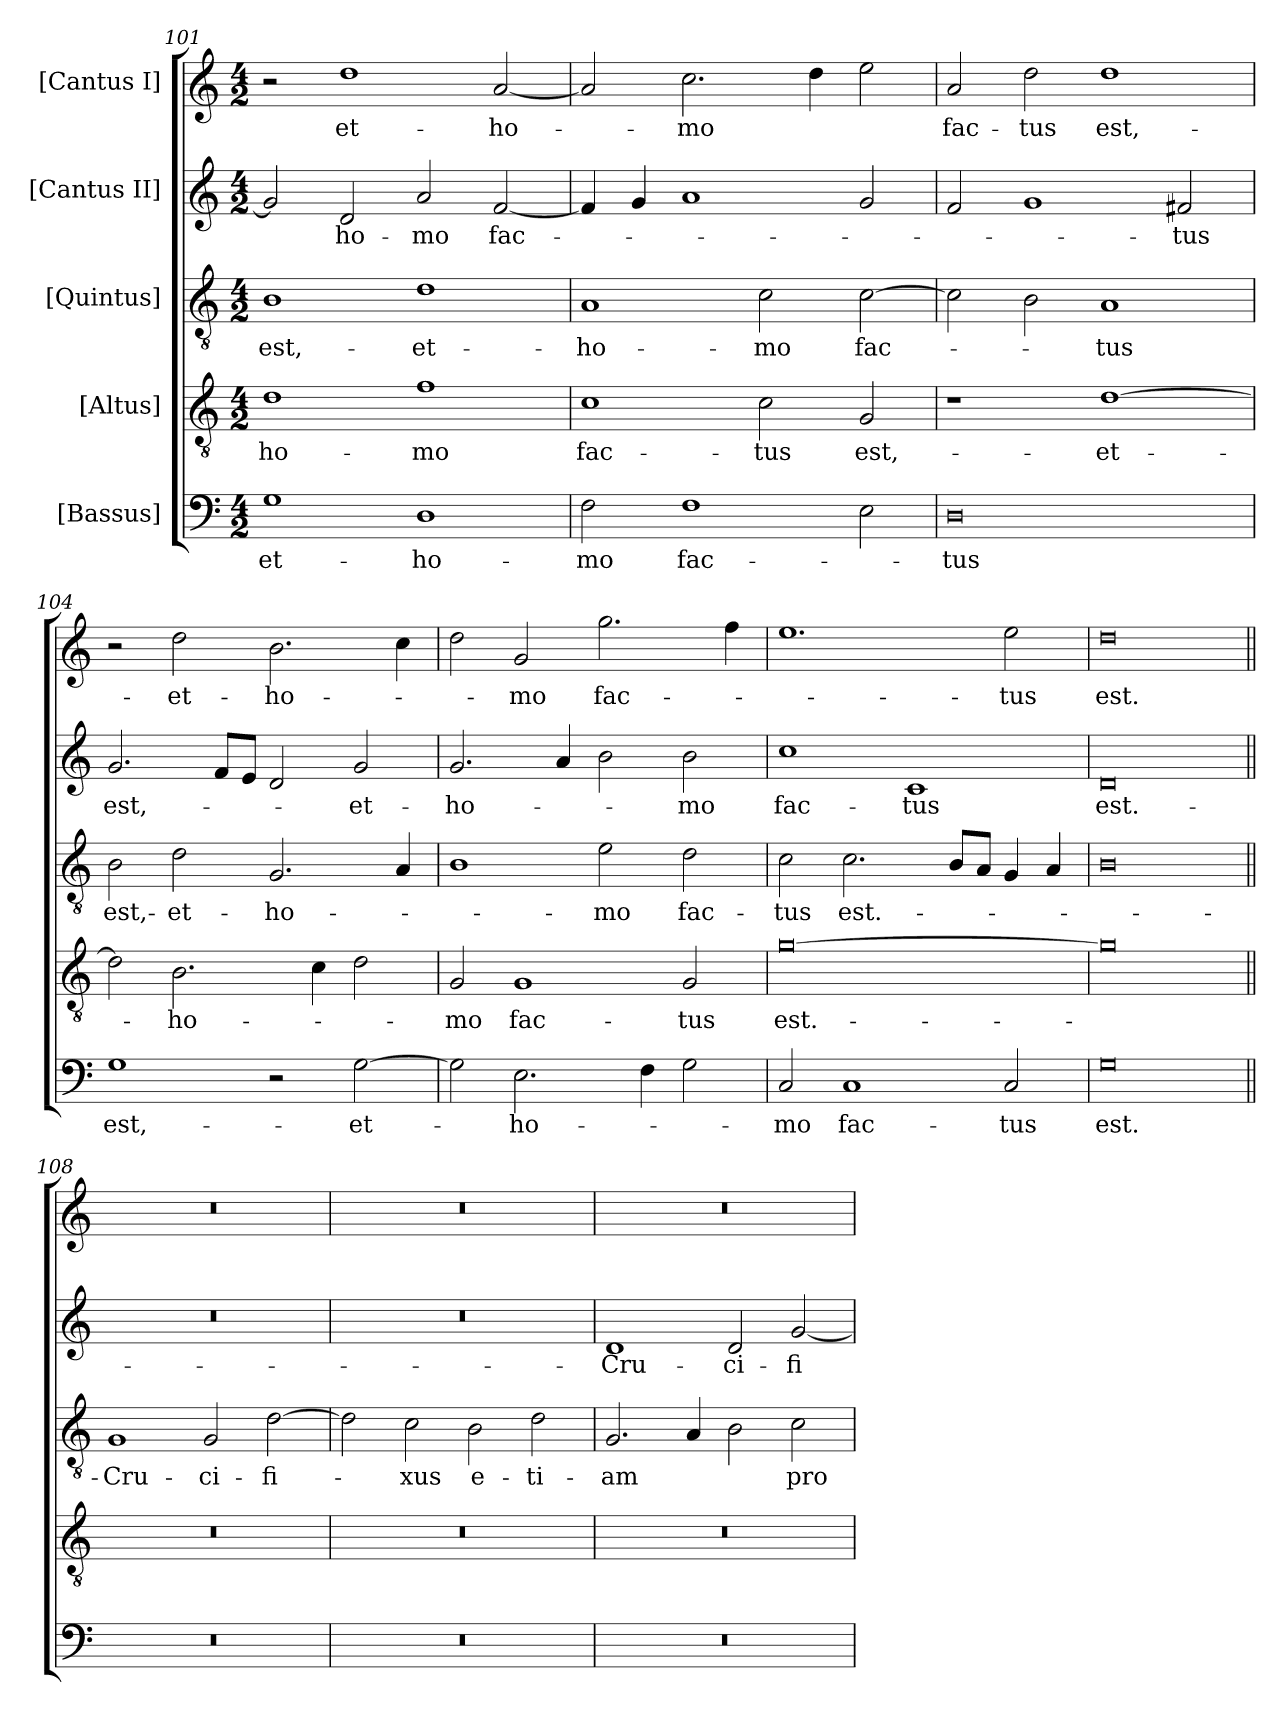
**kern	**text	**kern	**text	**kern	**text	**kern	**text	**kern	**text
*part5	*part5	*part4	*part4	*part3	*part3	*part2	*part2	*part1	*part1
*staff5	*staff5	*staff4	*staff4	*staff3	*staff3	*staff2	*staff2	*staff1	*staff1
*I"[Bassus]	*	*I"[Altus]	*	*I"[Quintus]	*	*I"[Cantus II]	*	*I"[Cantus I]	*
*clefF4	*	*clefGv2	*	*clefGv2	*	*clefG2	*	*clefG2	*
*k[]	*	*k[]	*	*k[]	*	*k[]	*	*k[]	*
*M4/2	*	*M4/2	*	*M4/2	*	*M4/2	*	*M4/2	*
=101	=101	=101	=101	=101	=101	=101	=101	=101	=101
1G\	et-	1d\	ho-	1B\	est,-	2g/]	.	2r	.
.	.	.	.	.	.	2d/	ho-	1dd\	et-
1D\	ho-	1f\	-mo	1d\	et-	2a/	-mo	.	.
.	.	.	.	.	.	[2f/	fac-	[2a/	ho-
=102	=102	=102	=102	=102	=102	=102	=102	=102	=102
2F\	-mo	1c\	fac-	1A/	ho-	4f/]	.	2a/]	.
.	.	.	.	.	.	4g/	.	.	.
1F\	fac-	.	.	.	.	1a/	.	2.cc\	-mo
.	.	2c\	-tus	2c\	-mo	.	.	.	.
.	.	.	.	.	.	.	.	4dd\	.
2E\	.	2G/	est,-	[2c\	fac-	2g/	.	2ee\	.
=103	=103	=103	=103	=103	=103	=103	=103	=103	=103
0D\	-tus	1r	.	2c\]	.	2f/	.	2a/	fac-
.	.	.	.	2B\	.	1g/	.	2dd\	-tus
.	.	[1d\	et-	1A/	-tus	.	.	1dd\	est,-
.	.	.	.	.	.	2f#X/	-tus	.	.
=104	=104	=104	=104	=104	=104	=104	=104	=104	=104
1G\	est,-	2d\]	.	2B\	est,-	2.g/	est,-	2r	.
.	.	2.B\	ho-	2d\	et-	.	.	2dd\	et-
.	.	.	.	.	.	8f/L	.	.	.
.	.	.	.	.	.	8e/J	.	.	.
2r	.	.	.	2.G/	ho-	2d/	.	2.b\	ho-
.	.	4c\	.	.	.	.	.	.	.
[2G\	et-	2d\	.	.	.	2g/	et-	.	.
.	.	.	.	4A/	.	.	.	4cc\	.
=105	=105	=105	=105	=105	=105	=105	=105	=105	=105
2G\]	.	2G/	-mo	1B\	.	2.g/	ho-	2dd\	.
2.E\	ho-	1G/	fac-	.	.	.	.	2g/	-mo
.	.	.	.	.	.	4a/	.	.	.
.	.	.	.	2e\	-mo	2b\	.	2.gg\	fac-
4F\	.	.	.	.	.	.	.	.	.
2G\	.	2G/	-tus	2d\	fac-	2b\	-mo	.	.
.	.	.	.	.	.	.	.	4ff\	.
=106	=106	=106	=106	=106	=106	=106	=106	=106	=106
2C/	-mo	[0g\	est.-	2c\	-tus	1cc\	fac-	1.ee\	.
1C/	fac-	.	.	2.c\	est.-	.	.	.	.
.	.	.	.	.	.	1c/	-tus	.	.
.	.	.	.	8B/L	.	.	.	.	.
.	.	.	.	8A/J	.	.	.	.	.
2C/	-tus	.	.	4G/	.	.	.	2ee\	-tus
.	.	.	.	4A/	.	.	.	.	.
=107	=107	=107	=107	=107	=107	=107	=107	=107	=107
0G\	est.-	0g\]	.	0B\	.	0d/	est.-	0dd\	est.-
=108||	=108||	=108||	=108||	=108||	=108||	=108||	=108||	=108||	=108||
0r	.	0r	.	1G/	Cru-	0r	.	0r	.
.	.	.	.	2G/	-ci-	.	.	.	.
.	.	.	.	[2d\	-fi-	.	.	.	.
=109	=109	=109	=109	=109	=109	=109	=109	=109	=109
0r	.	0r	.	2d\]	.	0r	.	0r	.
.	.	.	.	2c\	-xus	.	.	.	.
.	.	.	.	2B\	e-	.	.	.	.
.	.	.	.	2d\	-ti-	.	.	.	.
=110	=110	=110	=110	=110	=110	=110	=110	=110	=110
0r	.	0r	.	2.G/	-am	1d/	Cru-	0r	.
.	.	.	.	4A/	.	.	.	.	.
.	.	.	.	2B\	.	2d/	-ci-	.	.
.	.	.	.	2c\	pro-	[2g/	-fi-	.	.
=	=	=	=	=	=	=	=	=	=
*-	*-	*-	*-	*-	*-	*-	*-	*-	*-
